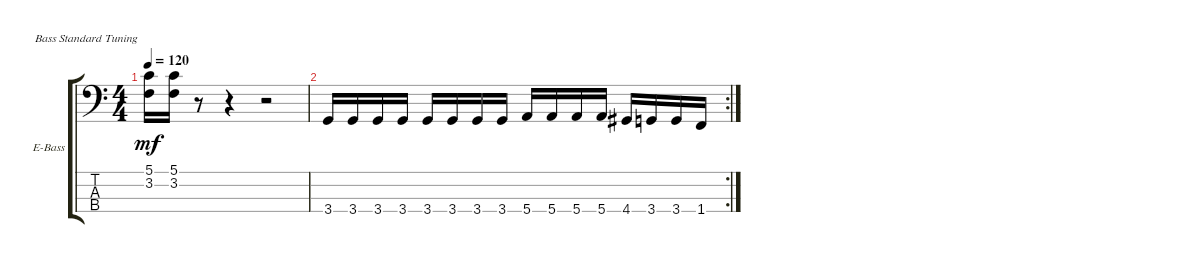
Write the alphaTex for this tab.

\bracketExtendMode groupsimilarinstruments
\firstSystemTrackNameOrientation horizontal
\otherSystemsTrackNameOrientation horizontal
\track ("Electric Bass" "E-Bass") {instrument electricbassfinger}
\staff {score tabs}
\tuning (G2 D2 A1 E1)
\ts (4 4)
\tempo 120
\clef f4
\ks c
(3.2 5.1).16{dy mf} (3.2 5.1).16 r.8 r.4 r.2 |
\rc 2
3.4.16 3.4.16 3.4.16 3.4.16 3.4.16 3.4.16 3.4.16 3.4.16 5.4.16 5.4.16 5.4.16 5.4.16 4.4.16 3.4.16 3.4.16 1.4.16
